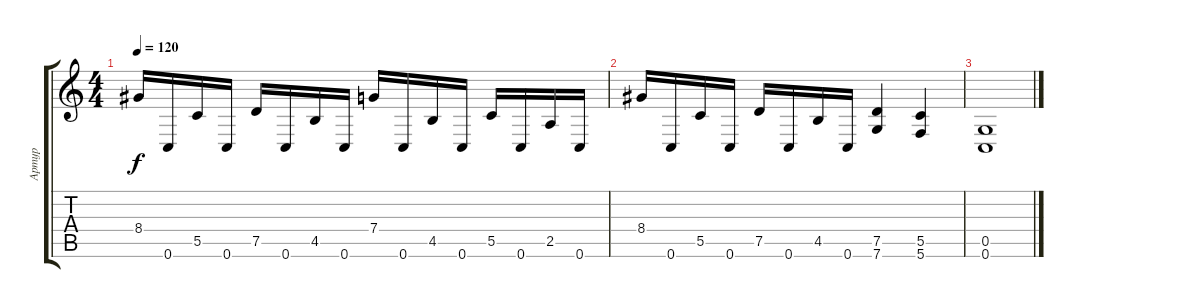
\track ("Артур" "Артур") {instrument overdrivenguitar}
\staff {score tabs}
\tuning (D4 A3 F3 C3 G2 C2) {hide}
\ts (4 4)
\tempo 120
\clef g2
\ks c
8.4.16{dy f} 0.6.16 5.5.16 0.6.16 7.5.16 0.6.16 4.5.16 0.6.16 7.4.16 0.6.16 4.5.16 0.6.16 5.5.16 0.6.16 2.5.16 0.6.16 |
8.4.16 0.6.16 5.5.16 0.6.16 7.5.16 0.6.16 4.5.16 0.6.16 (7.5 7.6).4 (5.5 5.6).4 |
(0.5 0.6).1
